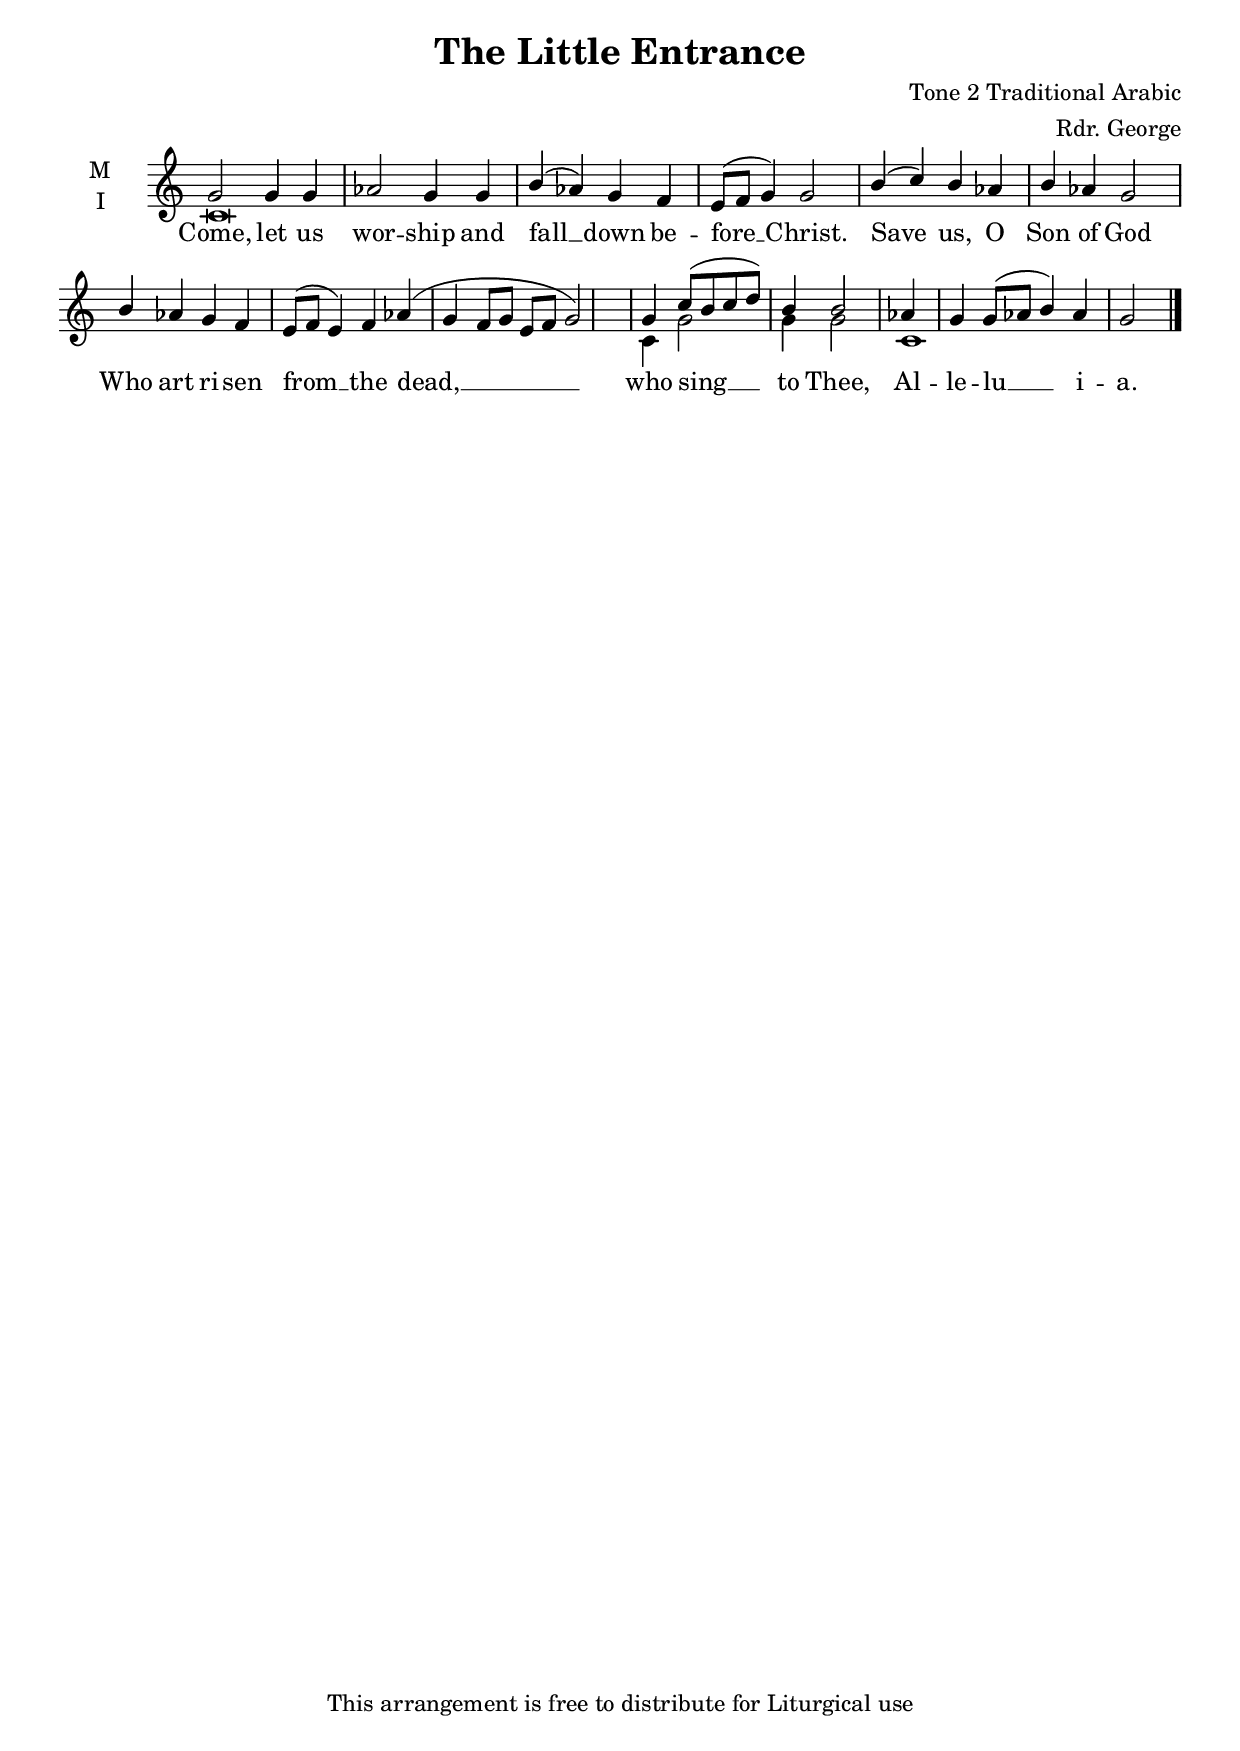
\version "2.18.2"

\header {
  title = "The Little Entrance"
  subtitle = ""
  subsubtitle = ""
  composer = "Tone 2 Traditional Arabic"
  arranger = "Rdr. George"
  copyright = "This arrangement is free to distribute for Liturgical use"
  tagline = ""
}
\version "2.18.2"

% Provide an easy way to group a bunch of text together on a breve
% http://lilypond.org/doc/v2.18/Documentation/notation/working-with-ancient-music_002d_002dscenarios-and-solutions
recite = \once \override LyricText.self-alignment-X = #-1

\defineBarLine "invisible" #'("" "" "")
global = {
  \time 4/4 % Not used, Time_signature_engraver is removed from layout
  \key c \major
  \set Timing.defaultBarType = "invisible" %% Only put bar lines where I say
}

lyricText = \lyricmode {
  Come, let us wor -- ship and fall __ down be -- fore __ Christ.
  Save us, O Son of God Who art ri -- sen from __ the dead, __
    who sing __ to Thee,
    Al -- le -- lu __ i --  a.
}

melody = \relative c'' {
  \global % Leave these here for key to display
  g2 g4 g aes2 g4 g b( aes) g f e8( f g4) g2 \bar "|"
  b4( c) b aes b aes g2 b4 aes g f e8( f e4) f aes( g f8 g e f g2)  \bar "|"
  g4 c8( b c d) b4 b2 \bar"|"
  aes4 g g8( aes b4) aes g2 \bar "|."
}

ison = \relative c' {
  \global % Leave these here for key to display
  c\breve s\breve \bar "|"
  s\breve s\breve s1 s4 \bar "|"
  c4 g'2 g4 g2 \bar "|"
  c,1 s2. \bar "|."
}

\score {
  \new ChoirStaff <<
    \new Staff \with {
      midiInstrument = "choir aahs"
      instrumentName = \markup \center-column { M I }
    } <<
      \new Voice = "melody" { \voiceOne \melody }
      \new Voice = "ison" { \voiceTwo \ison }
    >>
    \new Lyrics \with {
      \override VerticalAxisGroup #'staff-affinity = #CENTER
    } \lyricsto "melody" \lyricText

  >>
  \layout {
    \context {
      \Staff
      \remove "Time_signature_engraver"
    }
    \context {
      \Score
      \omit BarNumber
    }
  }
  \midi { \tempo 4 = 150
          \context {
            \Voice
            \remove "Dynamic_performer"
    }
  }
}

